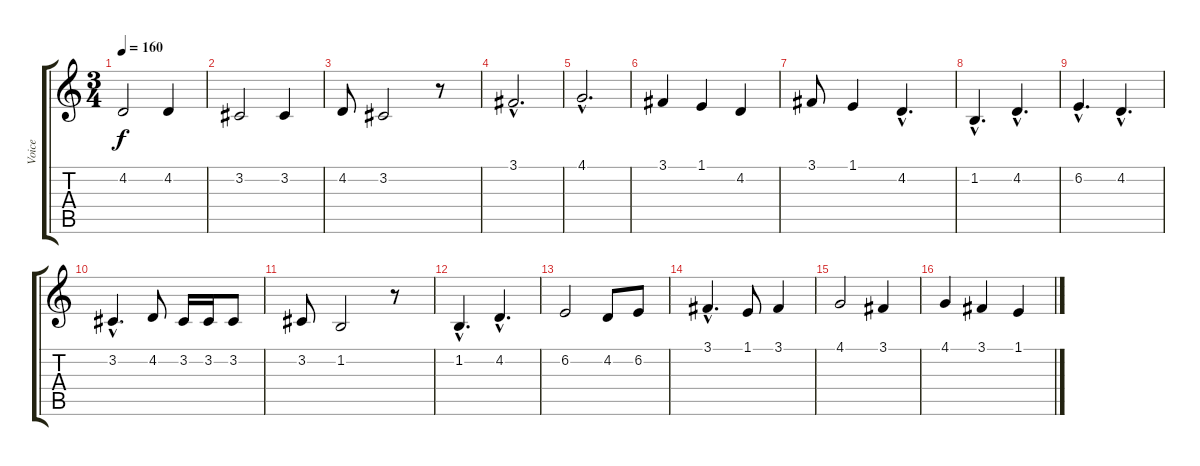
\track ("Voice" "Voice") {instrument clarinet}
\staff {score tabs}
\tuning (Eb4 Bb3 Gb3 Db3 Ab2 Eb2) {hide}
\ts (3 4)
\tempo 160
\clef g2
\ks c
4.2.2{dy f} 4.2.4 |
3.2.2 3.2.4 |
4.2.8 3.2.2 r.8 |
3.1{hac}.2{d} |
4.1{hac}.2{d} |
3.1.4 1.1.4 4.2.4 |
3.1.8 1.1.4 4.2{hac}.4{d} |
1.2{hac}.4{d} 4.2{hac}.4{d} |
6.2{hac}.4{d} 4.2{hac}.4{d} |
3.2{hac}.4{d} 4.2.8 3.2.16 3.2.16 3.2.8 |
3.2.8 1.2.2 r.8 |
1.2{hac}.4{d} 4.2{hac}.4{d} |
6.2.2 4.2.8 6.2.8 |
3.1{hac}.4{d} 1.1.8 3.1.4 |
4.1.2 3.1.4 |
4.1.4 3.1.4 1.1.4
